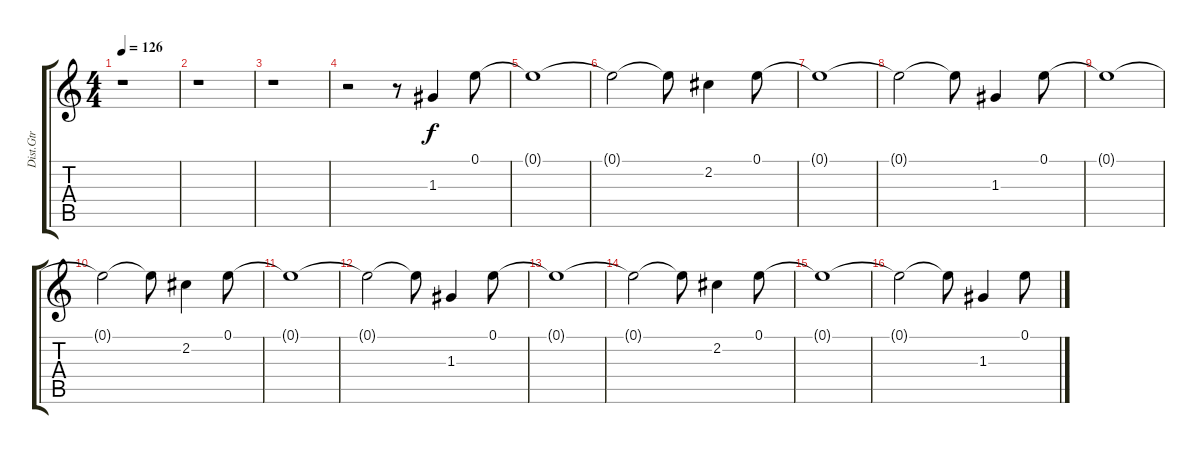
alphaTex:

\track ("Dist.Gtr" "Dist.Gtr") {instrument overdrivenguitar}
\staff {score tabs}
\tuning (E4 B3 G3 D3 A2 E2) {hide}
\ts (4 4)
\tempo 126
\clef g2
\ks c
r.1{dy f} |
r.1 |
r.1 |
r.2 r.8 1.3.4 0.1.8 |
0.1{t}.1 |
0.1{t}.2 0.1{t}.8 2.2.4{volume 13} 0.1.8 |
0.1{t}.1 |
0.1{t}.2 0.1{t}.8 1.3.4{volume 5} 0.1.8{volume 13} |
0.1{t}.1 |
0.1{t}.2 0.1{t}.8 2.2.4{volume 13} 0.1.8 |
0.1{t}.1 |
0.1{t}.2 0.1{t}.8 1.3.4{volume 13} 0.1.8 |
0.1{t}.1 |
0.1{t}.2 0.1{t}.8 2.2.4{volume 13} 0.1.8 |
0.1{t}.1 |
0.1{t}.2 0.1{t}.8 1.3.4{volume 13} 0.1.8
